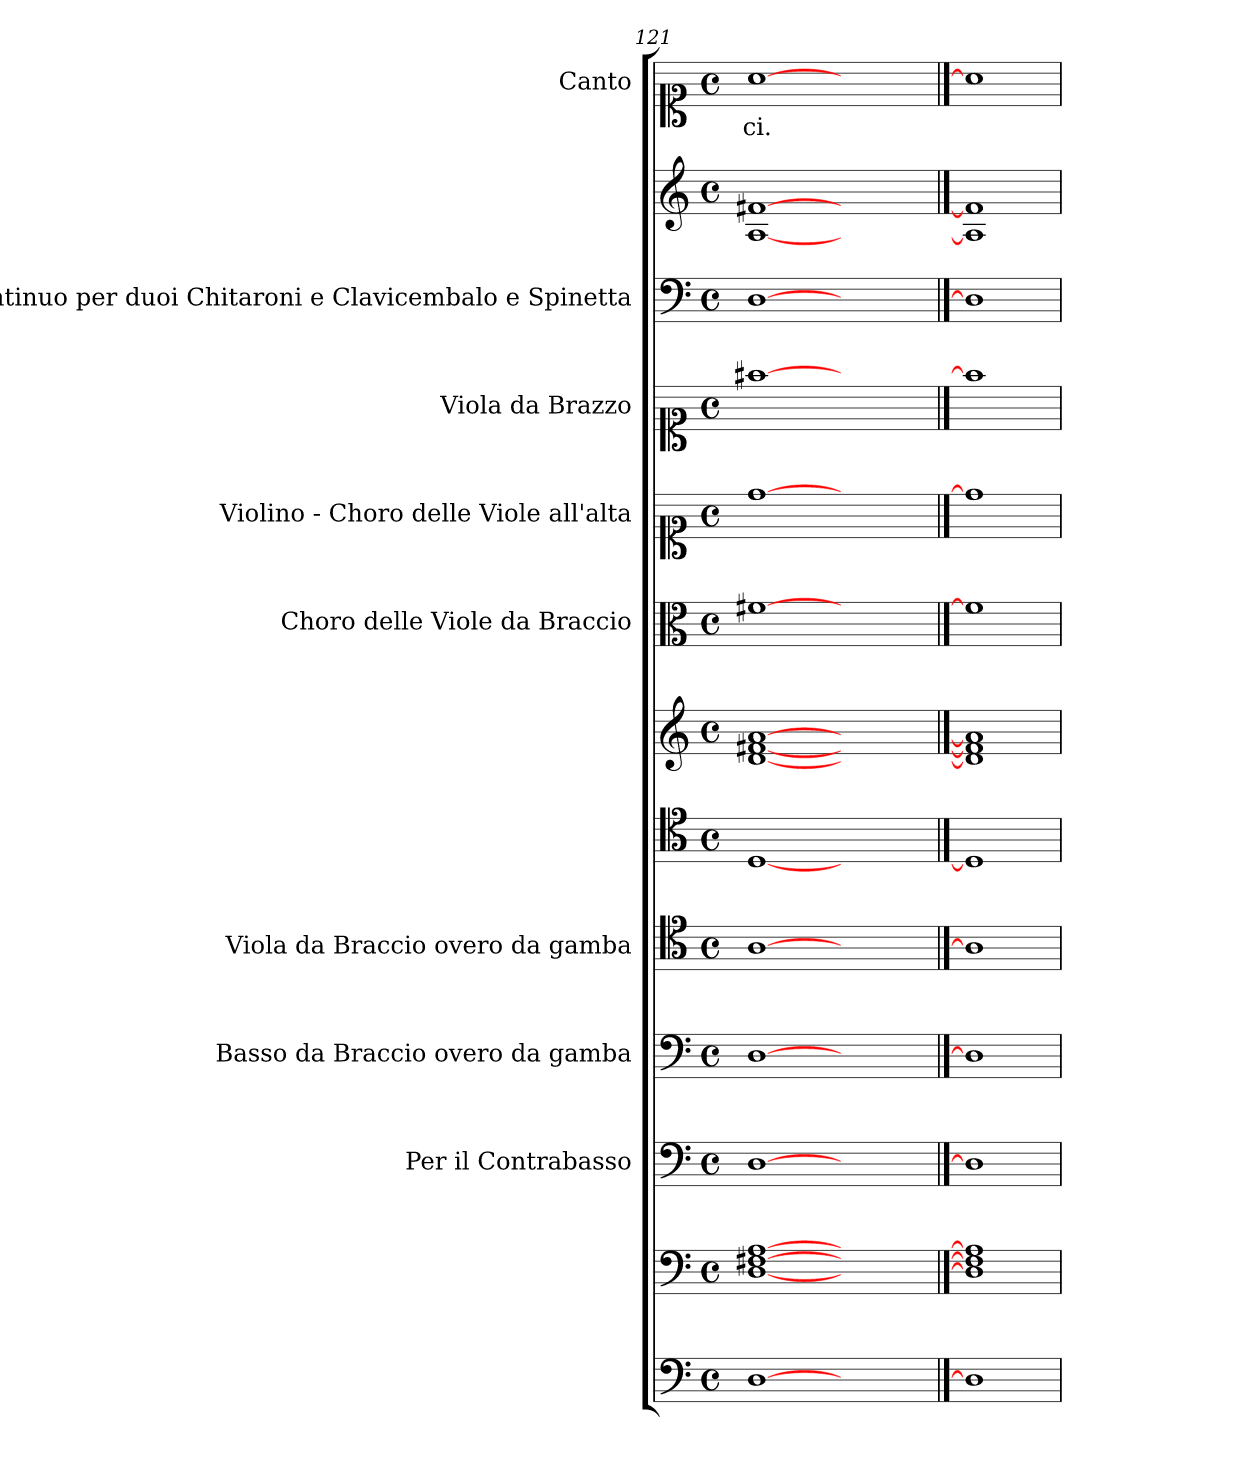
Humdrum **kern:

**kern	**kern	**kern	**kern	**kern	**kern	**kern	**kern	**kern	**kern	**kern	**kern	**kern	**text
*part12	*part11	*part10	*part9	*part8	*part7	*part6	*part5	*part4	*part3	*part2	*part2	*part1	*part1
*staff13	*staff12	*staff11	*staff10	*staff9	*staff8	*staff7	*staff6	*staff5	*staff4	*staff3	*staff2	*staff1	*staff1
*	*	*I"Per il Contrabasso	*I"Basso da Braccio overo da gamba	*I"Viola da Braccio overo da gamba	*	*	*I"Choro delle  Viole da Braccio	*I"Violino - Choro delle Viole all'alta	*I"Viola da Brazzo	*I"Basso continuo per duoi Chitaroni  e Clavicembalo e Spinetta	*	*I"Canto	*
*	*	*I'B	*I'B	*I'B	*	*	*I'Vla	*I'Vln	*	*	*	*	*
*clefF4	*clefF4	*clefF4	*clefF4	*clefC4	*clefC4	*clefG2	*clefC3	*clefC1	*clefC1	*clefF4	*clefG2	*clefC1	*
*k[]	*k[]	*k[]	*k[]	*k[]	*k[]	*k[]	*k[]	*k[]	*k[]	*k[]	*k[]	*k[]	*
*C:	*C:	*C:	*C:	*C:	*C:	*C:	*C:	*C:	*C:	*C:	*C:	*C:	*
*M4/4	*M4/4	*M4/4	*M4/4	*M4/4	*M4/4	*M4/4	*M4/4	*M4/4	*M4/4	*M4/4	*M4/4	*M4/4	*
*met(c)	*met(c)	*met(c)	*met(c)	*met(c)	*met(c)	*met(c)	*met(c)	*met(c)	*met(c)	*met(c)	*met(c)	*met(c)	*
=121	=121	=121	=121	=121	=121	=121	=121	=121	=121	=121	=121	=121	=121
!	!	!	!	!	!	!	!	!	!	!	!	!	!LO:LY:b
[1D	[1D [1F#X [1A	[1D	[1D	[1A	[1D	[1d [1f#X [1a	[1f#X	[1dd	[1ff#X	[1D	[1A [1f#X	[1a	-ci.
1ryy	1ryy	1ryy	1ryy	1ryy	1ryy	1ryy	1ryy	1ryy	1ryy	1ryy	1ryy	1ryy	.
==122	==122	==122	==122	==122	==122	==122	==122	==122	==122	==122	==122	==122	==122
1D]	1D] 1F#] 1A]	1D]	1D]	1A]	1D]	1d] 1f#] 1a]	1f#]	1dd]	1ff#]	1D]	1A] 1f#]	1a]	.
=	=	=	=	=	=	=	=	=	=	=	=	=	=
*-	*-	*-	*-	*-	*-	*-	*-	*-	*-	*-	*-	*-	*-
